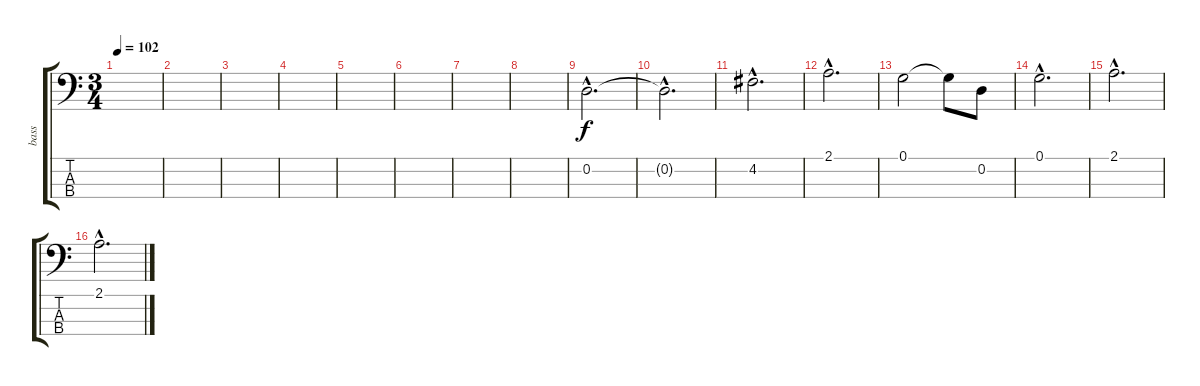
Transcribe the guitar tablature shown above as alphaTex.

\track ("bass" "bass") {instrument fretlessbass}
\staff {score tabs}
\tuning (G2 D2 A1 E1) {hide}
\ts (3 4)
\tempo 102
\clef f4
\ks c
|
|
|
|
|
|
|
|
0.2{hac}.2{d} |
0.2{hac t}.2{d} |
4.2{hac}.2{d} |
2.1{hac}.2{d} |
0.1.2 0.1{t}.8 0.2.8 |
0.1{hac}.2{d} |
2.1{hac}.2{d} |
2.1{hac}.2{d}
